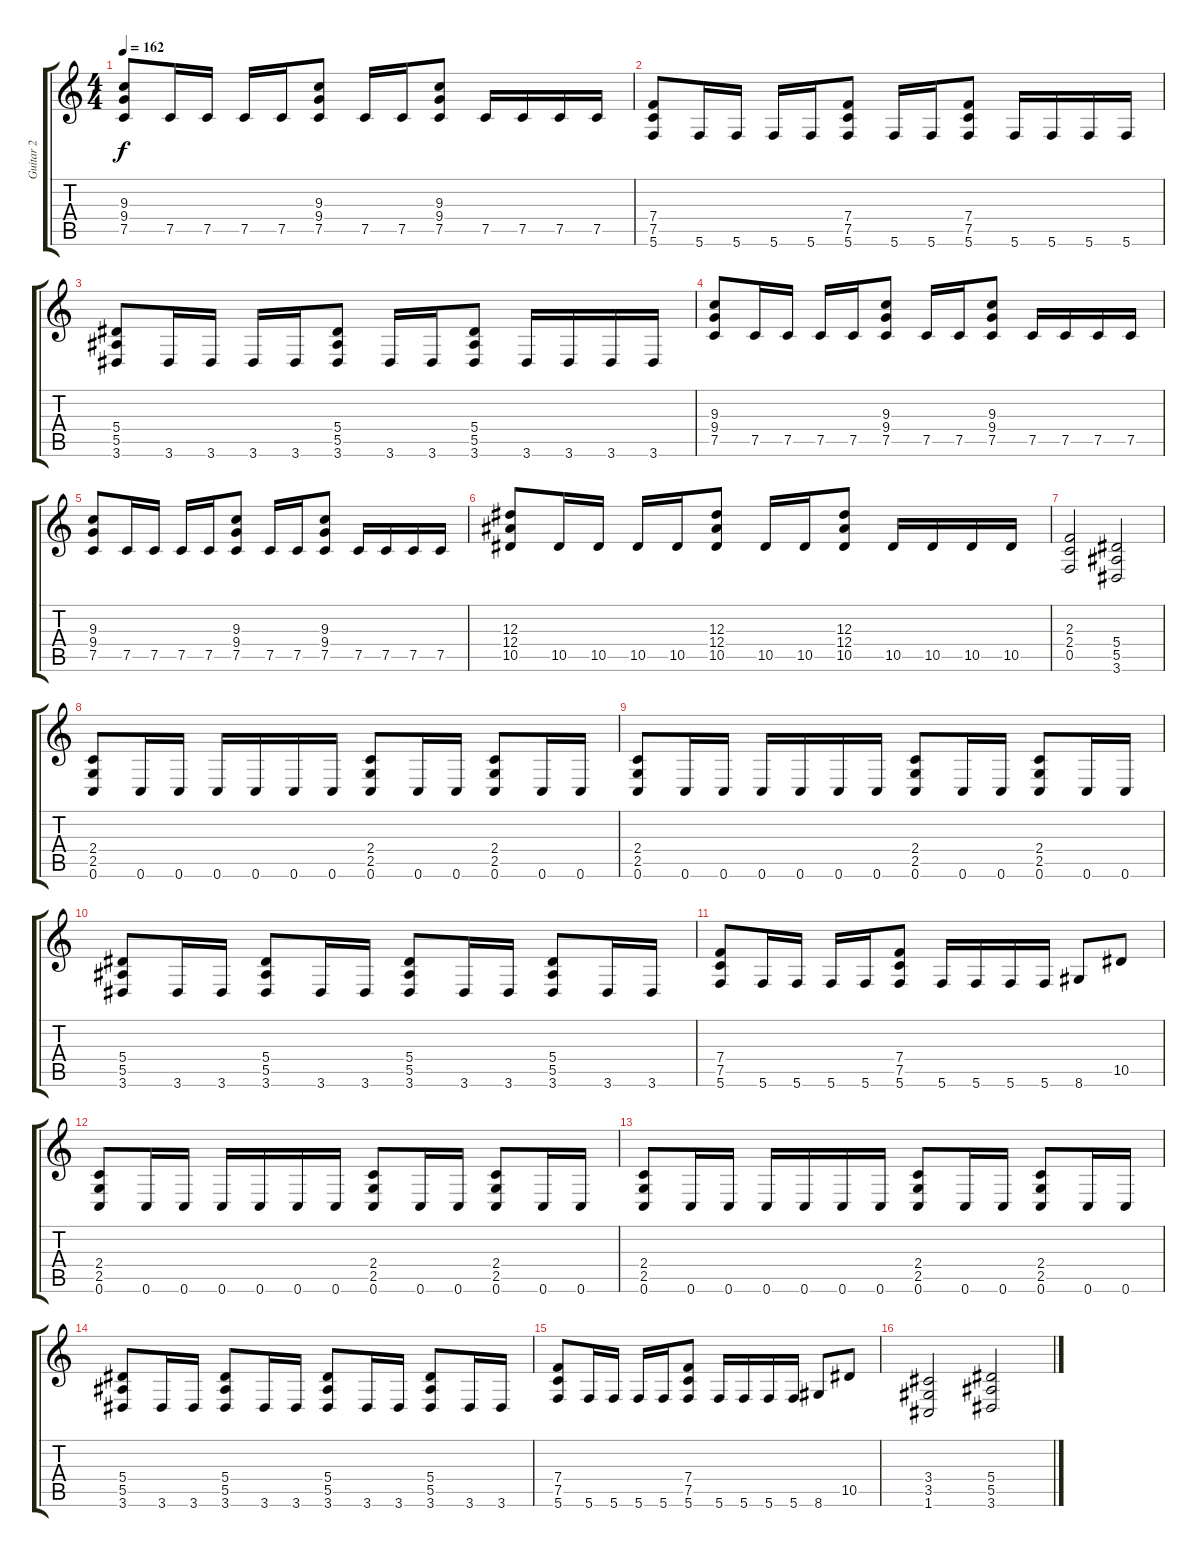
\track ("Guitar 2" "Guitar 2") {instrument distortionguitar}
\staff {score tabs}
\tuning (C4 G3 Eb3 Bb2 F2 C2) {hide}
\ts (4 4)
\tempo 162
\clef g2
\ks c
(9.3 9.4 7.5).8{dy f} 7.5.16 7.5.16 7.5.16 7.5.16 (9.3 9.4 7.5).8 7.5.16 7.5.16 (9.3 9.4 7.5).8 7.5.16 7.5.16 7.5.16 7.5.16 |
(7.4 7.5 5.6).8 5.6.16 5.6.16 5.6.16 5.6.16 (7.4 7.5 5.6).8 5.6.16 5.6.16 (7.4 7.5 5.6).8 5.6.16 5.6.16 5.6.16 5.6.16 |
(5.4 5.5 3.6).8 3.6.16 3.6.16 3.6.16 3.6.16 (5.4 5.5 3.6).8 3.6.16 3.6.16 (5.4 5.5 3.6).8 3.6.16 3.6.16 3.6.16 3.6.16 |
(9.3 9.4 7.5).8 7.5.16 7.5.16 7.5.16 7.5.16 (9.3 9.4 7.5).8 7.5.16 7.5.16 (9.3 9.4 7.5).8 7.5.16 7.5.16 7.5.16 7.5.16 |
(9.3 9.4 7.5).8 7.5.16 7.5.16 7.5.16 7.5.16 (9.3 9.4 7.5).8 7.5.16 7.5.16 (9.3 9.4 7.5).8 7.5.16 7.5.16 7.5.16 7.5.16 |
(12.3 12.4 10.5).8 10.5.16 10.5.16 10.5.16 10.5.16 (12.3 12.4 10.5).8 10.5.16 10.5.16 (12.3 12.4 10.5).8 10.5.16 10.5.16 10.5.16 10.5.16 |
(2.3 2.4 0.5).2 (5.4 5.5 3.6).2 |
(2.4 2.5 0.6).8 0.6.16 0.6.16 0.6.16 0.6.16 0.6.16 0.6.16 (2.4 2.5 0.6).8 0.6.16 0.6.16 (2.4 2.5 0.6).8 0.6.16 0.6.16 |
(2.4 2.5 0.6).8 0.6.16 0.6.16 0.6.16 0.6.16 0.6.16 0.6.16 (2.4 2.5 0.6).8 0.6.16 0.6.16 (2.4 2.5 0.6).8 0.6.16 0.6.16 |
(5.4 5.5 3.6).8 3.6.16 3.6.16 (5.4 5.5 3.6).8 3.6.16 3.6.16 (5.4 5.5 3.6).8 3.6.16 3.6.16 (5.4 5.5 3.6).8 3.6.16 3.6.16 |
(7.4 7.5 5.6).8 5.6.16 5.6.16 5.6.16 5.6.16 (7.4 7.5 5.6).8 5.6.16 5.6.16 5.6.16 5.6.16 8.6.8 10.5.8 |
(2.4 2.5 0.6).8 0.6.16 0.6.16 0.6.16 0.6.16 0.6.16 0.6.16 (2.4 2.5 0.6).8 0.6.16 0.6.16 (2.4 2.5 0.6).8 0.6.16 0.6.16 |
(2.4 2.5 0.6).8 0.6.16 0.6.16 0.6.16 0.6.16 0.6.16 0.6.16 (2.4 2.5 0.6).8 0.6.16 0.6.16 (2.4 2.5 0.6).8 0.6.16 0.6.16 |
(5.4 5.5 3.6).8 3.6.16 3.6.16 (5.4 5.5 3.6).8 3.6.16 3.6.16 (5.4 5.5 3.6).8 3.6.16 3.6.16 (5.4 5.5 3.6).8 3.6.16 3.6.16 |
(7.4 7.5 5.6).8 5.6.16 5.6.16 5.6.16 5.6.16 (7.4 7.5 5.6).8 5.6.16 5.6.16 5.6.16 5.6.16 8.6.8 10.5.8 |
(3.4 3.5 1.6).2 (5.4 5.5 3.6).2
